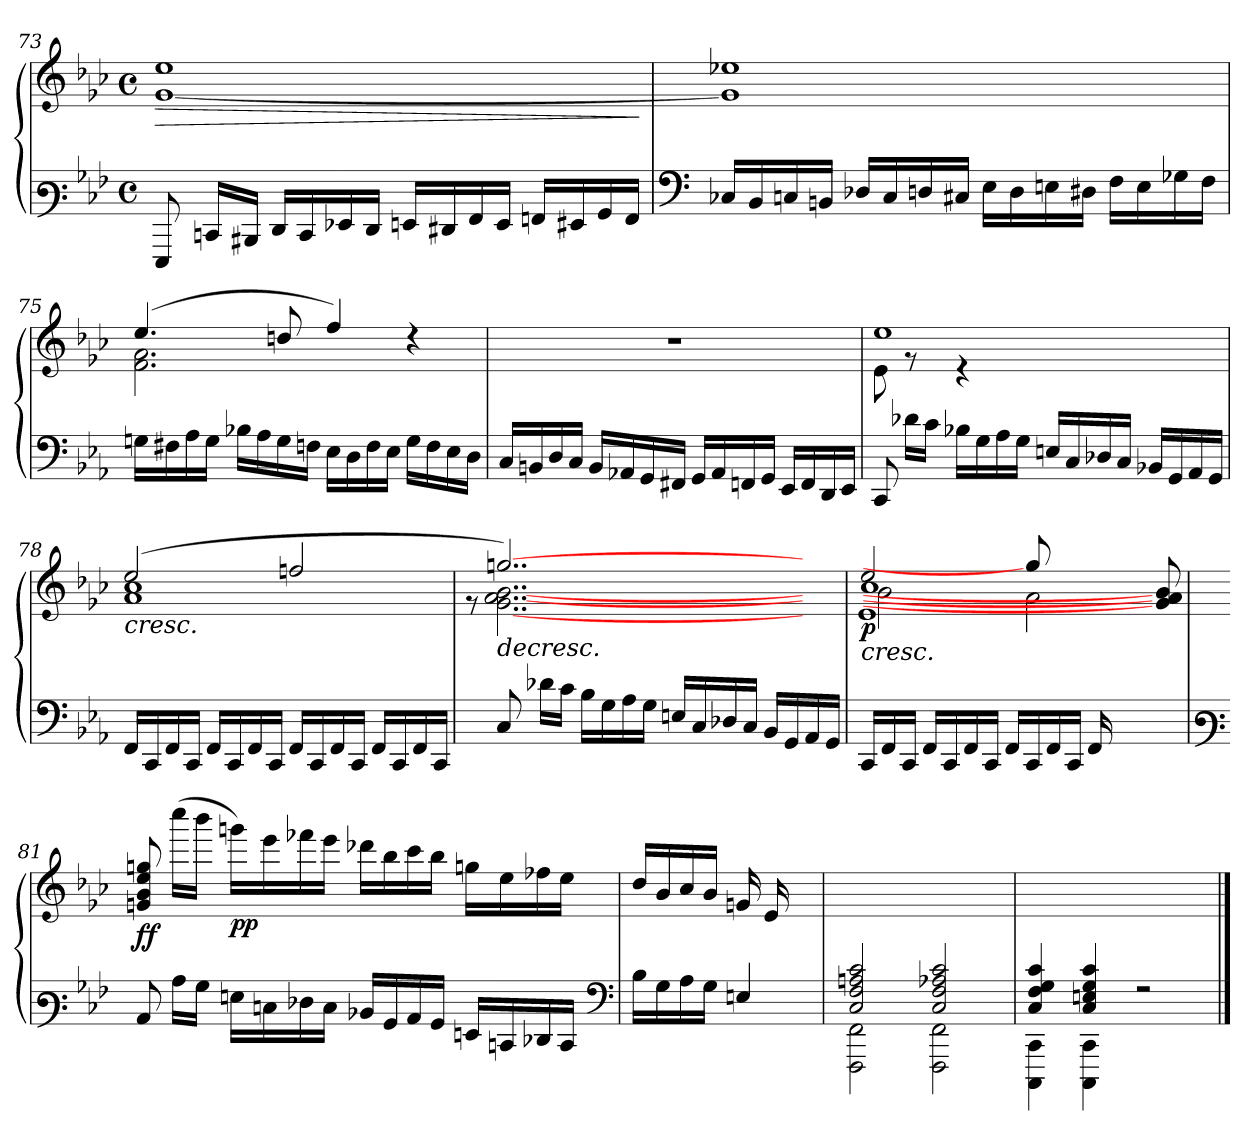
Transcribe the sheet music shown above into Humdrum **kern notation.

**kern	**kern	**dynam
*part1	*part1	*part1
*staff2	*staff1	*staff1/2
*clefF3	*clefG3	*
*k[b-e-a-]	*k[b-e-a-]	*
*M4/4	*M4/4	*
*met(c)	*met(c)	*
=73	=73	=73
!	!	!LO:HP:b
*	*^	*
8GGG/	1cc	[<1e-	>
16EEn/LL	.	.	.
16DD#X/JJ	.	.	.
16FF/LL	.	.	.
16EE/	.	.	.
16GG-X/	.	.	.
16FF/JJ	.	.	.
16GGn/LL	.	.	.
16FF#X/	.	.	.
16AA-/	.	.	.
16GG/JJ	.	.	.
16AAn/LL	.	.	.
16GG#X/	.	.	.
16BB-/	.	.	.
16AA/JJ	.	.	.
*	*v	*v	*
.	.	]
!!LO:LB:g=z
=74	=74	=74
*clefF4	*	*
*	*^	*
16C-X/LL	1cc-	1e-]	.
16BB-/	.	.	.
16Cn/	.	.	.
16BBn/JJ	.	.	.
16D-X/LL	.	.	.
16C/	.	.	.
16Dn/	.	.	.
16C#X/JJ	.	.	.
16E-\LL	.	.	.
16D\	.	.	.
16En\	.	.	.
16D#X\JJ	.	.	.
16F\LL	.	.	.
16E\	.	.	.
16G-X\	.	.	.
16F\JJ	.	.	.
=75	=75	=75	=75
16Gn\LL	(>4.cc/	2.d\ 2.f\	.
16F#X\	.	.	.
16A-\	.	.	.
16G\JJ	.	.	.
16B-X\LL	.	.	.
16A-\	.	.	.
16G\	8bn/	.	.
16Fn\JJ	.	.	.
16E-\LL	4dd/)	.	.
16D\	.	.	.
16F\	.	.	.
16E-\JJ	.	.	.
16G\LL	4rb	4ryy	.
16F\	.	.	.
16E-\	.	.	.
16D\JJ	.	.	.
*	*v	*v	*
!!LO:LB:g=z
=76	=76	=76
16C/LL	1r	.
16BBn/	.	.
16D/	.	.
16C/JJ	.	.
16BB/LL	.	.
16AA-X/	.	.
16GG/	.	.
16FF#X/JJ	.	.
16GG/LL	.	.
16AA-/	.	.
16FFn/	.	.
16GG/JJ	.	.
16EE-/LL	.	.
16FF/	.	.
16DD/	.	.
16EE-/JJ	.	.
=77	=77	=77
*	*^	*
8CC/	1cc	8c\	.
16d-X\LL	.	8re	.
16c\JJ	.	.	.
16B-X\LL	.	4rc	.
16G\	.	.	.
16A-\	.	.	.
16G\JJ	.	.	.
16En/LL	.	2ryy	.
16C/	.	.	.
16D-X/	.	.	.
16C/JJ	.	.	.
16BB-X/LL	.	.	.
16GG/	.	.	.
16AA-/	.	.	.
16GG/JJ	.	.	.
!!LO:LB:g=z	!!
=78	=78	=78	=78
!	!	!	!LO:HP:b
16FF/LL	(>2cc/	1f 1a-	<
16CC/	.	.	.
16FF/	.	.	.
16CC/JJ	.	.	.
16FF/LL	.	.	.
16CC/	.	.	.
16FF/	.	.	.
16CC/JJ	.	.	.
16FF/LL	2ddn/	.	.
16CC/	.	.	.
16FF/	.	.	.
16CC/JJ	.	.	.
16FF/LL	.	.	.
16CC/	.	.	.
16FF/	.	.	.
16CC/JJ	.	.	.
=79	=79	=79	=79
8ryy	8ryy	8rd	.
!	!	!	!LO:HP:b
8C/	[2..een)	[2..e- [2..f [2..g	>
16d-X\LL	.	.	.
16c\JJ	.	.	.
16B-\LL	.	.	.
16G\	.	.	.
16A-\	.	.	.
16G\JJ	.	.	.
16En/LL	.	.	.
16C/	.	.	.
16D-X/	.	.	.
16C/JJ	.	.	.
16BB-/LL	.	.	.
16GG/	.	.	.
16AA-/	8ryy	8ryy	.
16GG/JJ	.	.	.
=80	=80	=80	=80
*	*	*^	*
!	!	!	!	!LO:HP:b
*	*	*	*^	*
!	!	!	!	!	!LO:DY:n=1:b
16CC/	2cc/	1a-	2g\	1c	< p
16FF/	.	.	.	.	.
16CC/JJ	.	.	.	.	.
16FF/LL	.	.	.	.	.
16CC/	.	.	.	.	.
16FF/	.	.	.	.	.
16CC/JJ	.	.	.	.	.
16FF/LL	.	.	.	.	.
16CC/	8ee]	.	2f\	.	.
16FF/	.	.	.	.	.
16CC/JJ	2ryy	.	.	.	.
16FF/LL	.	.	.	.	.
4.ryy	.	.	.	.	.
.	.	8e-] 8f] 8g]	8ryy	8ryy	.
*	*v	*v	*v	*v	*
!!LO:LB:g=z
=81	=81	=81
*clefF3	*	*
*	*^	*
*	*	*^	*
*	*	*	*^	*
!	!	!	!	!	!LO:DY:b
!	!	!	!	!	!LO:DY:n=1:b
*	*v	*v	*v	*v	*
8C/	8en/ 8g/ 8cc/ 8een/	f f
16c\LL	(>16aaa-\LL	.
16B-\JJ	16ggg\JJ	.
!	!	!LO:DY:n=2:b
16Gn\LL	16eeen\LL)	pp
16E\	16ccc\	.
16F-X\	16ddd-X\	.
16E\JJ	16ccc\JJ	.
16D-X/LL	16bb-X\LL	.
16BB-/	16gg\	.
16C/	16aa-\	.
16BB-/JJ	16gg\JJ	.
16GGn/LL	16een\LL	.
16EE/	16cc\	.
16FF-X/	16dd-X\	.
16EE/JJ	16cc\JJ	.
*clefF4	*	*
=82	=82	=82
16B-\LL	16b-/LL	.
16G\	16g/	.
16A-\	16a-/	.
16G\JJ	16g/JJ	.
4En/	16en/LL	.
.	16c/	.
.	8ryy	.
=83	=83	=83
*^	*	*
2C/ 2F/ 2An/ 2c/	2FFF\ 2FF\	1ryy	.
2C/ 2F/ 2A-X/ 2c/	2FFF\ 2FF\	.	[ [
*v	*v	*	*
.	.	]
=84	=84	=84
*^	*	*
4C/ 4F/ 4G/ 4c/	4CCC\ 4CC\	1ryy	.
4C/ 4En/ 4G/ 4c/	4CCC\ 4CC\	.	.
2rF	2ryy	.	.
*v	*v	*	*
==	==	==
*-	*-	*-
